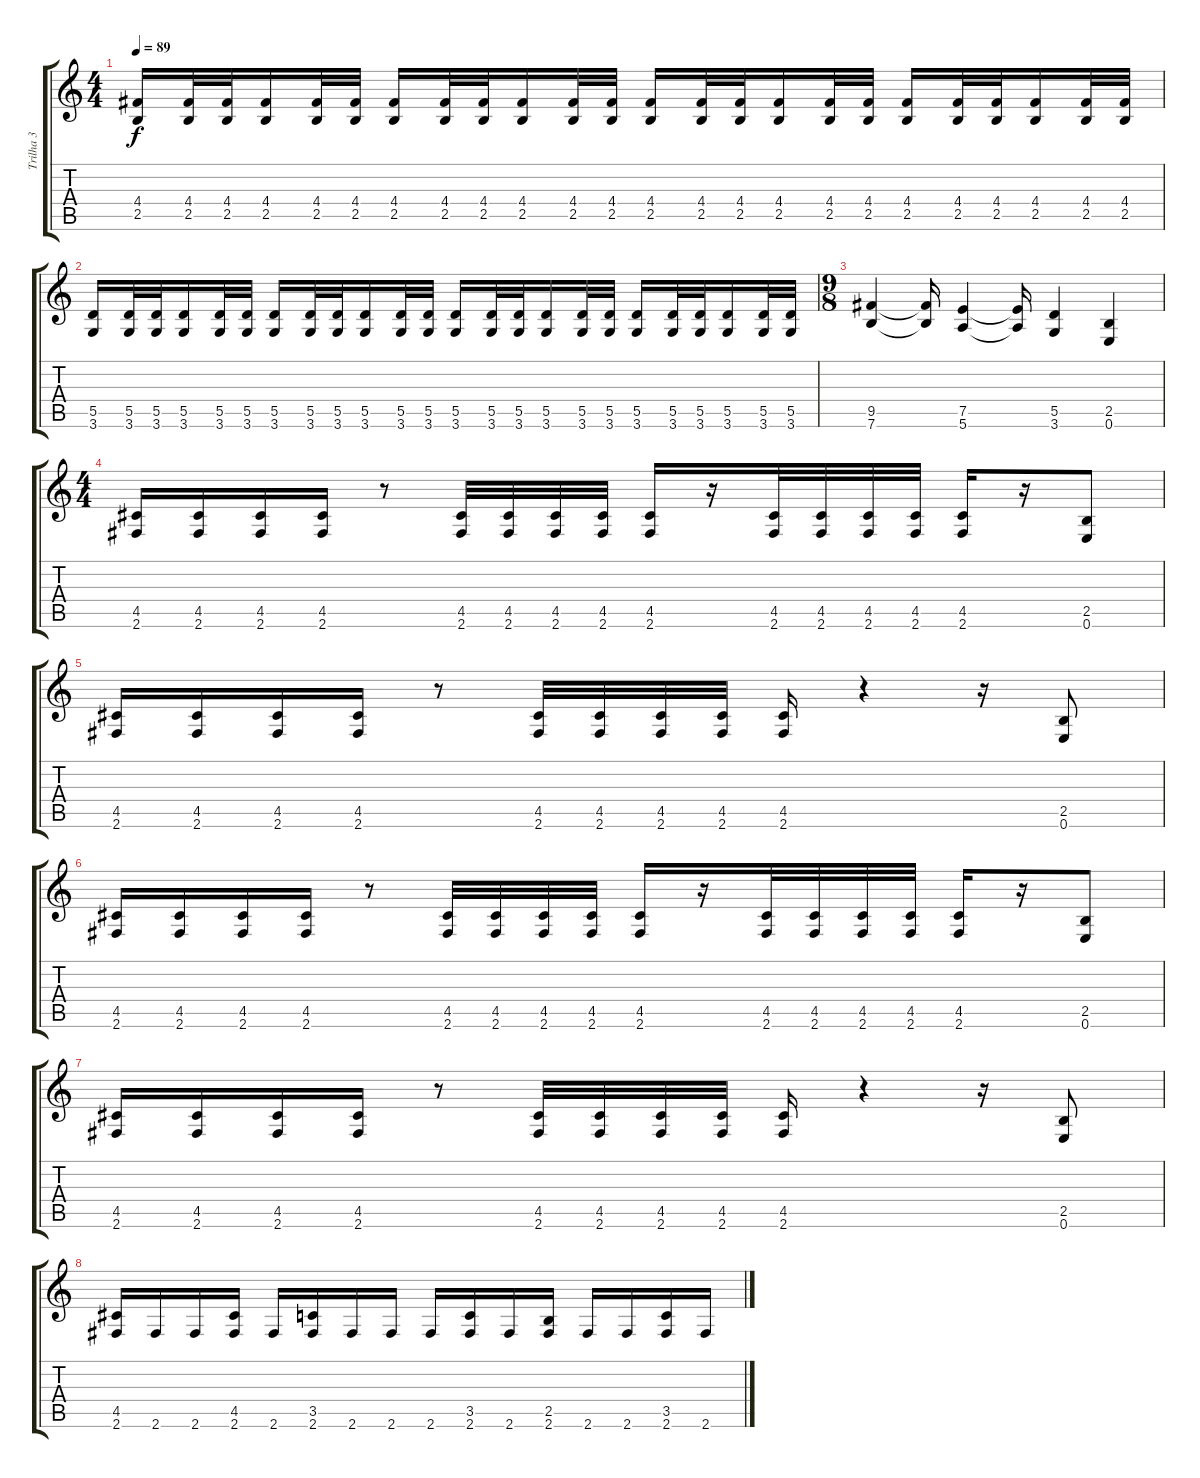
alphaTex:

\track ("Trilha 3" "Trilha 3") {instrument distortionguitar}
\staff {score tabs}
\tuning (E4 B3 G3 D3 A2 E2) {hide}
\ts (4 4)
\tempo 89
\clef g2
\ks c
(4.4 2.5).16{dy f} (4.4 2.5).32 (4.4 2.5).32 (4.4 2.5).16 (4.4 2.5).32 (4.4 2.5).32 (4.4 2.5).16 (4.4 2.5).32 (4.4 2.5).32 (4.4 2.5).16 (4.4 2.5).32 (4.4 2.5).32 (4.4 2.5).16 (4.4 2.5).32 (4.4 2.5).32 (4.4 2.5).16 (4.4 2.5).32 (4.4 2.5).32 (4.4 2.5).16 (4.4 2.5).32 (4.4 2.5).32 (4.4 2.5).16 (4.4 2.5).32 (4.4 2.5).32 |
(5.5 3.6).16 (5.5 3.6).32 (5.5 3.6).32 (5.5 3.6).16 (5.5 3.6).32 (5.5 3.6).32 (5.5 3.6).16 (5.5 3.6).32 (5.5 3.6).32 (5.5 3.6).16 (5.5 3.6).32 (5.5 3.6).32 (5.5 3.6).16 (5.5 3.6).32 (5.5 3.6).32 (5.5 3.6).16 (5.5 3.6).32 (5.5 3.6).32 (5.5 3.6).16 (5.5 3.6).32 (5.5 3.6).32 (5.5 3.6).16 (5.5 3.6).32 (5.5 3.6).32 |
\ts (9 8)
(9.5 7.6).4 (9.5{t} 7.6{t}).16 (7.5 5.6).4 (7.5{t} 5.6{t}).16 (5.5 3.6).4 (2.5 0.6).4 |
\ts (4 4)
(4.5 2.6).16 (4.5 2.6).16 (4.5 2.6).16 (4.5 2.6).16 r.8 (4.5 2.6).32 (4.5 2.6).32 (4.5 2.6).32 (4.5 2.6).32 (4.5 2.6).16 r.16 (4.5 2.6).32 (4.5 2.6).32 (4.5 2.6).32 (4.5 2.6).32 (4.5 2.6).16 r.16 (2.5 0.6).8 |
(4.5 2.6).16 (4.5 2.6).16 (4.5 2.6).16 (4.5 2.6).16 r.8 (4.5 2.6).32 (4.5 2.6).32 (4.5 2.6).32 (4.5 2.6).32 (4.5 2.6).16 r.4 r.16 (2.5 0.6).8 |
(4.5 2.6).16 (4.5 2.6).16 (4.5 2.6).16 (4.5 2.6).16 r.8 (4.5 2.6).32 (4.5 2.6).32 (4.5 2.6).32 (4.5 2.6).32 (4.5 2.6).16 r.16 (4.5 2.6).32 (4.5 2.6).32 (4.5 2.6).32 (4.5 2.6).32 (4.5 2.6).16 r.16 (2.5 0.6).8 |
(4.5 2.6).16 (4.5 2.6).16 (4.5 2.6).16 (4.5 2.6).16 r.8 (4.5 2.6).32 (4.5 2.6).32 (4.5 2.6).32 (4.5 2.6).32 (4.5 2.6).16 r.4 r.16 (2.5 0.6).8 |
(4.5 2.6).16 2.6.16 2.6.16 (4.5 2.6).16 2.6.16 (3.5 2.6).16 2.6.16 2.6.16 2.6.16 (3.5 2.6).16 2.6.16 (2.5 2.6).16 2.6.16 2.6.16 (3.5 2.6).16 2.6.16
